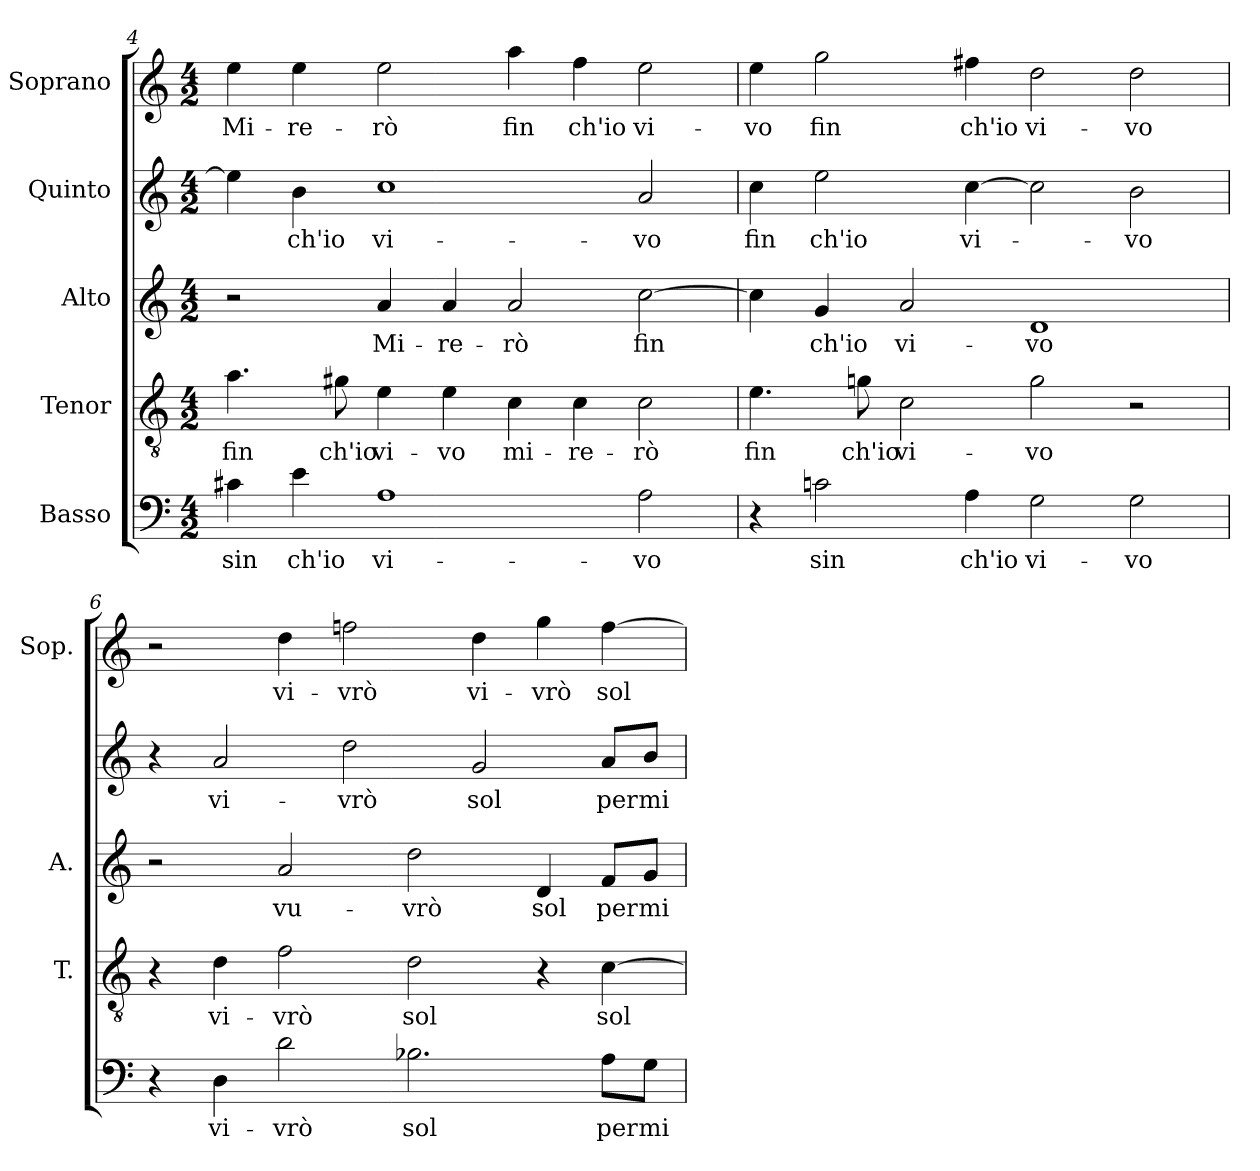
**kern	**text	**kern	**text	**kern	**text	**kern	**text	**kern	**text
*part5	*part5	*part4	*part4	*part3	*part3	*part2	*part2	*part1	*part1
*staff5	*staff5	*staff4	*staff4	*staff3	*staff3	*staff2	*staff2	*staff1	*staff1
*I"Basso	*	*I"Tenor	*	*I"Alto	*	*I"Quinto	*	*I"Soprano	*
*	*	*I'T.	*	*I'A.	*	*	*	*I'Sop.	*
*clefF4	*	*clefGv2	*	*clefG2	*	*clefG2	*	*clefG2	*
*	*	*ITrd7c12	*	*	*	*	*	*	*
*k[]	*	*k[]	*	*k[]	*	*k[]	*	*k[]	*
*C:	*	*C:	*	*C:	*	*C:	*	*C:	*
*M4/2	*	*M4/2	*	*M4/2	*	*M4/2	*	*M4/2	*
=4	=4	=4	=4	=4	=4	=4	=4	=4	=4
!	!LO:LY:b:color=#000000	!	!	!	!	!	!	!	!
!	!	!	!LO:LY:b:color=#000000	!	!	!	!	!	!
!	!	!	!	!	!	!	!	!	!LO:LY:b:color=#000000
4c#Xi\	sin	4.Ai\	fin	2r	.	4eei\]	.	4eei\	Mi-
!	!LO:LY:b:color=#000000	!	!	!	!	!	!	!	!
!	!	!	!	!	!	!	!LO:LY:b:color=#000000	!	!
!	!	!	!	!	!	!	!	!	!LO:LY:b:color=#000000
4ei\	ch'io	.	.	.	.	4bi\	ch'io	4eei\	-re-
!	!	!	!LO:LY:b:color=#000000	!	!	!	!	!	!
.	.	8G#Xi\	ch'io	.	.	.	.	.	.
!	!LO:LY:b:color=#000000	!	!	!	!	!	!	!	!
!	!	!	!LO:LY:b:color=#000000	!	!	!	!	!	!
!	!	!	!	!	!LO:LY:b:color=#000000	!	!	!	!
!	!	!	!	!	!	!	!LO:LY:b:color=#000000	!	!
!	!	!	!	!	!	!	!	!	!LO:LY:b:color=#000000
1Ai	vi-	4Ei\	vi-	4ai/	Mi-	1cci	vi-	2eei\	-rò
!	!	!	!LO:LY:b:color=#000000	!	!	!	!	!	!
!	!	!	!	!	!LO:LY:b:color=#000000	!	!	!	!
.	.	4Ei\	-vo	4ai/	-re-	.	.	.	.
!	!	!	!LO:LY:b:color=#000000	!	!	!	!	!	!
!	!	!	!	!	!LO:LY:b:color=#000000	!	!	!	!
!	!	!	!	!	!	!	!	!	!LO:LY:b:color=#000000
.	.	4Ci\	mi-	2ai/	-rò	.	.	4aai\	fin
!	!	!	!LO:LY:b:color=#000000	!	!	!	!	!	!
!	!	!	!	!	!	!	!	!	!LO:LY:b:color=#000000
.	.	4Ci\	-re-	.	.	.	.	4ffi\	ch'io
!	!LO:LY:b:color=#000000	!	!	!	!	!	!	!	!
!	!	!	!LO:LY:b:color=#000000	!	!	!	!	!	!
!	!	!	!	!	!LO:LY:b:color=#000000	!	!	!	!
!	!	!	!	!	!	!	!LO:LY:b:color=#000000	!	!
!	!	!	!	!	!	!	!	!	!LO:LY:b:color=#000000
2Ai\	-vo	2Ci\	-rò	[>2cci\	fin	2ai/	-vo	2eei\	vi-
=5	=5	=5	=5	=5	=5	=5	=5	=5	=5
!	!	!	!LO:LY:b:color=#000000	!	!	!	!	!	!
!	!	!	!	!	!	!	!LO:LY:b:color=#000000	!	!
!	!	!	!	!	!	!	!	!	!LO:LY:b:color=#000000
4r	.	4.Ei\	fin	4cci\]	.	4cci\	fin	4eei\	-vo
!	!LO:LY:b:color=#000000	!	!	!	!	!	!	!	!
!	!	!	!	!	!LO:LY:b:color=#000000	!	!	!	!
!	!	!	!	!	!	!	!LO:LY:b:color=#000000	!	!
!	!	!	!	!	!	!	!	!	!LO:LY:b:color=#000000
2cni\	sin	.	.	4gi/	ch'io	2eei\	ch'io	2ggi\	fin
!	!	!	!LO:LY:b:color=#000000	!	!	!	!	!	!
.	.	8Gni\	ch'io	.	.	.	.	.	.
!	!	!	!LO:LY:b:color=#000000	!	!	!	!	!	!
!	!	!	!	!	!LO:LY:b:color=#000000	!	!	!	!
.	.	2Ci\	vi-	2ai/	vi-	.	.	.	.
!	!LO:LY:b:color=#000000	!	!	!	!	!	!	!	!
!	!	!	!	!	!	!	!LO:LY:b:color=#000000	!	!
!	!	!	!	!	!	!	!	!	!LO:LY:b:color=#000000
4Ai\	ch'io	.	.	.	.	[>4cci\	vi-	4ff#Xi\	ch'io
!	!LO:LY:b:color=#000000	!	!	!	!	!	!	!	!
!	!	!	!LO:LY:b:color=#000000	!	!	!	!	!	!
!	!	!	!	!	!LO:LY:b:color=#000000	!	!	!	!
!	!	!	!	!	!	!	!	!	!LO:LY:b:color=#000000
2Gi\	vi-	2Gi\	-vo	1di	-vo	2cci\]	.	2ddi\	vi-
!	!LO:LY:b:color=#000000	!	!	!	!	!	!	!	!
!	!	!	!	!	!	!	!LO:LY:b:color=#000000	!	!
!	!	!	!	!	!	!	!	!	!LO:LY:b:color=#000000
2Gi\	-vo	2r	.	.	.	2bi\	-vo	2ddi\	-vo
!!LO:LB:g=z
=6	=6	=6	=6	=6	=6	=6	=6	=6	=6
4r	.	4r	.	2r	.	4r	.	2r	.
!	!LO:LY:b:color=#000000	!	!	!	!	!	!	!	!
!	!	!	!LO:LY:b:color=#000000	!	!	!	!	!	!
!	!	!	!	!	!	!	!LO:LY:b:color=#000000	!	!
4Di\	vi-	4Di\	vi-	.	.	2ai/	vi-	.	.
!	!LO:LY:b:color=#000000	!	!	!	!	!	!	!	!
!	!	!	!LO:LY:b:color=#000000	!	!	!	!	!	!
!	!	!	!	!	!LO:LY:b:color=#000000	!	!	!	!
!	!	!	!	!	!	!	!	!	!LO:LY:b:color=#000000
2di\	-vrò	2Fi\	-vrò	2ai/	vu-	.	.	4ddi\	vi-
!	!	!	!	!	!	!	!LO:LY:b:color=#000000	!	!
!	!	!	!	!	!	!	!	!	!LO:LY:b:color=#000000
.	.	.	.	.	.	2ddi\	-vrò	2ffni\	-vrò
!	!LO:LY:b:color=#000000	!	!	!	!	!	!	!	!
!	!	!	!LO:LY:b:color=#000000	!	!	!	!	!	!
!	!	!	!	!	!LO:LY:b:color=#000000	!	!	!	!
2.B-Xi\	sol	2Di\	sol	2ddi\	-vrò	.	.	.	.
!	!	!	!	!	!	!	!LO:LY:b:color=#000000	!	!
!	!	!	!	!	!	!	!	!	!LO:LY:b:color=#000000
.	.	.	.	.	.	2gi/	sol	4ddi\	vi-
!	!	!	!	!	!LO:LY:b:color=#000000	!	!	!	!
!	!	!	!	!	!	!	!	!	!LO:LY:b:color=#000000
.	.	4r	.	4di/	sol	.	.	4ggi\	-vrò
!	!LO:LY:b:color=#000000	!	!	!	!	!	!	!	!
!	!	!	!LO:LY:b:color=#000000	!	!	!	!	!	!
!	!	!	!	!	!LO:LY:b:color=#000000	!	!	!	!
!	!	!	!	!	!	!	!LO:LY:b:color=#000000	!	!
!	!	!	!	!	!	!	!	!	!LO:LY:b:color=#000000
8Ai\L	per	[>4Ci\	sol	8fi/L	per	8ai/L	per	[>4ffi\	sol
!	!LO:LY:b:color=#000000	!	!	!	!	!	!	!	!
!	!	!	!	!	!LO:LY:b:color=#000000	!	!	!	!
!	!	!	!	!	!	!	!LO:LY:b:color=#000000	!	!
8Gi\J	mi-	.	.	8gi/J	mi-	8bi/J	mi-	.	.
=	=	=	=	=	=	=	=	=	=
*-	*-	*-	*-	*-	*-	*-	*-	*-	*-
